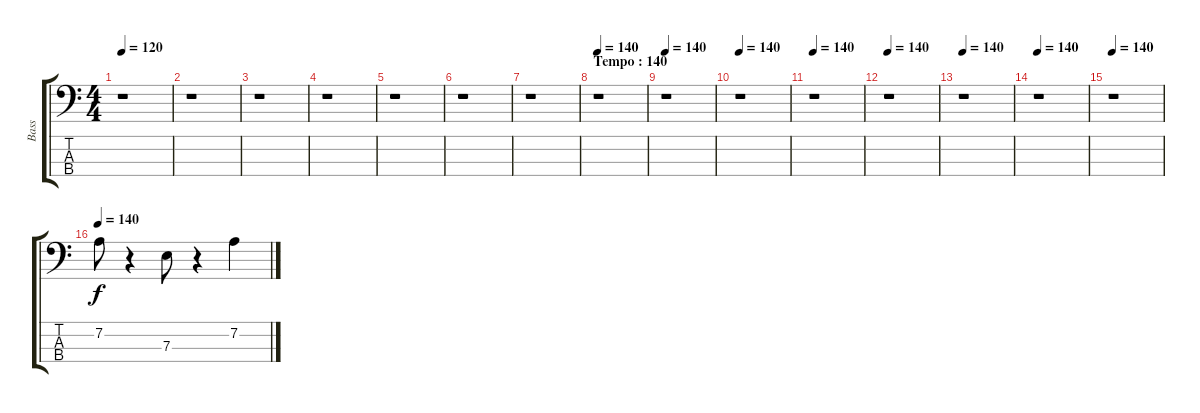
\track ("Bass" "Bass") {instrument acousticbass}
\staff {score tabs}
\tuning (G2 D2 A1 E1) {hide}
\ts (4 4)
\tempo 120
\clef f4
\ks c
r.1{dy f} |
r.1 |
r.1 |
r.1 |
r.1 |
r.1 |
r.1 |
\section ("" "Tempo : 140")
\tempo 140
r.1 |
\tempo 140
r.1 |
\tempo 140
r.1 |
\tempo 140
r.1 |
\tempo 140
r.1 |
\tempo 140
r.1 |
\tempo 140
r.1 |
\tempo 140
r.1 |
\tempo 140
7.2.8 r.4 7.3.8 r.4 7.2.4
